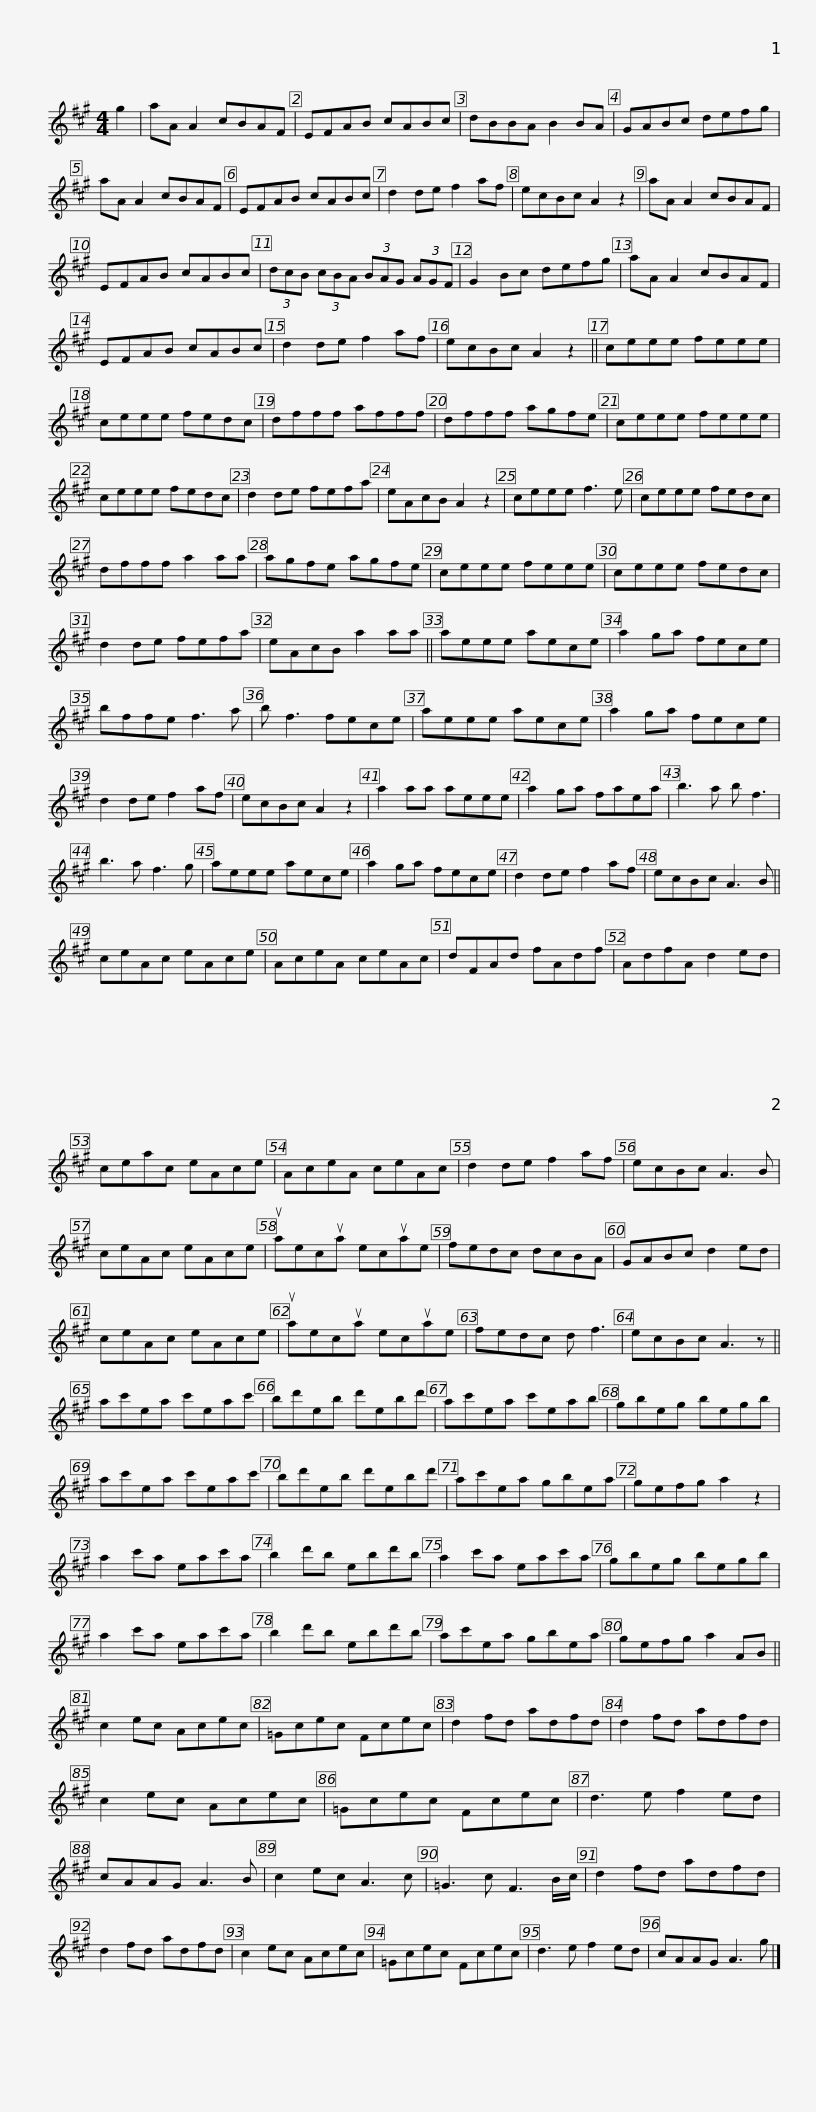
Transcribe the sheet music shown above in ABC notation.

X:1
L:1/8
M:4/4
I:linebreak $
K:A
V:1 treble
V:1
 g2 | aA A2 cBAF | EFAB cABc | dBBA B2 BA | GABc defg | %5
 aA A2 cBAF |$ EFAB cABc | d2 de f2 af | ecBc A2 z2 | aA A2 cBAF | %10
 EFAB cABc |$ (3dcB (3cBA (3BAG (3AGF | G2 Bc defg | aA A2 cBAF | EFAB cABc | %15
 d2 de f2 af |$ ecBc A2 z2 || ceee feee | ceee fedc | dfff afff | %20
 dfff agfe |$ ceee feee | ceee fedc | d2 de fefa | eAcB A2 z2 | %25
 ceee f3 e | ceee fedc |$ dfff a2 aa | agfe agfe | ceee feee | %30
 ceee fedc | d2 de fefa |$ eAcB a2 aa || aeee aece | a2 ga fece | %35
 bffe f3 a | b f3 fece | aeee aece |$ a2 ga fece | d2 de f2 af | %40
 ecBc A2 z2 | a2 aa aeee | a2 ga faea | b3 a b f3 |$ b3 a f3 g | %45
 aeee aece | a2 ga fece | d2 de f2 af | ecBc A3 B || ceAc eAce |$ %50
 AceA ceAc | dFAd fAdf | AdfA d2 ed | ceac eAce | AceA ceAc | %55
 d2 de f2 af |$ ecBc A3 B | ceAc eAce | uaecua ecuae | fedc dcBA | %60
 GABc d2 ed | ceAc eAce |$ uaecua ecuae | fedc d f3 | ecBc A3 z || %65
 ac'ea c'eac' | bd'eb d'ebd' |$ ac'ea c'eab | gbeg begb | ac'ea c'eac' | %70
 bd'eb d'ebd' | ac'ea gbea |$ gefg a2 z2 | a2 c'a eac'a | b2 d'b ebd'b | %75
 a2 c'a eac'a | gbeg begb |$ a2 c'a eac'a | b2 d'b ebd'b | ac'ea gbea | %80
 gefg a2 AB || c2 ec Acec |$ =Gcec Fcec | d2 fd adfd | d2 fd adfd | %85
 c2 ec Acec | =Gcec Fcec | d3 e f2 ed |$ cAAG A3 B | c2 ec A3 c | %90
 =G3 c F3 B/c/ | d2 fd adfd | d2 fd adfd | c2 ec Acec |$ =Gcec Fcec | %95
 d3 e f2 ed | cAAG A3 g |] %97
